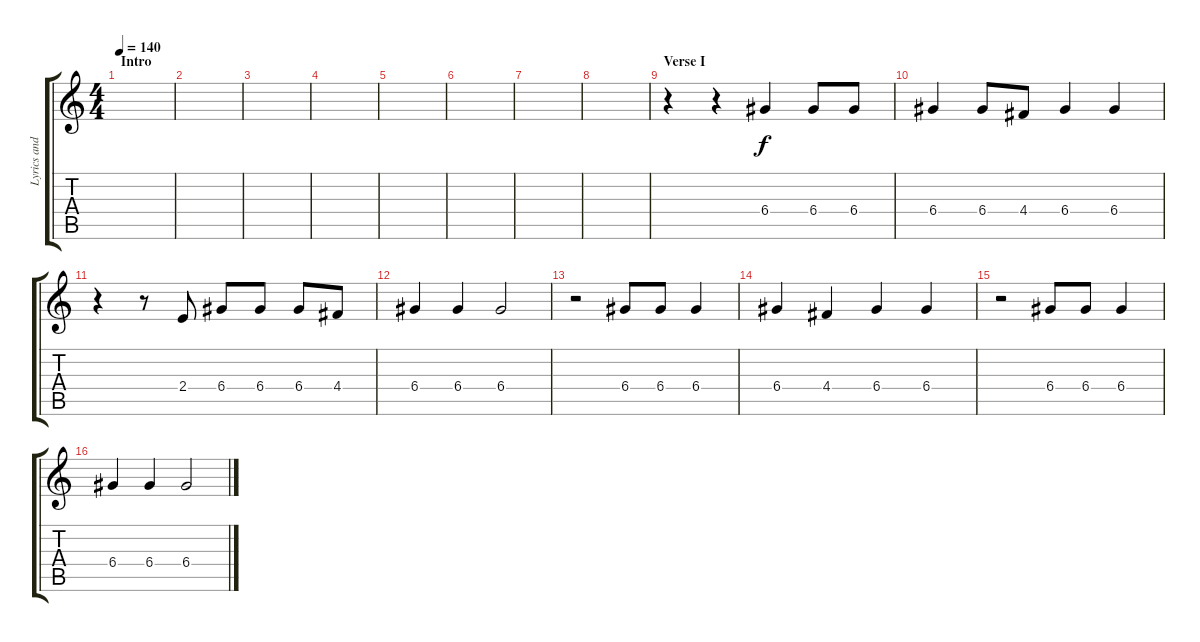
\track ("Lyrics and Backup Lyrics" "Lyrics and") {instrument acousticguitarnylon}
\staff {score tabs}
\tuning (E4 B3 G3 D3 A2 E2) {hide}
\ts (4 4)
\section ("" "Intro")
\tempo 140
\clef g2
\ks c
|
|
|
|
|
|
|
|
\section ("" "Verse I")
r.4 r.4 6.4.4 6.4.8 6.4.8 |
6.4.4 6.4.8 4.4.8 6.4.4 6.4.4 |
r.4 r.8 2.4.8 6.4.8 6.4.8 6.4.8 4.4.8 |
6.4.4 6.4.4 6.4.2 |
r.2 6.4.8 6.4.8 6.4.4 |
6.4.4 4.4.4 6.4.4 6.4.4 |
r.2 6.4.8 6.4.8 6.4.4 |
6.4.4 6.4.4 6.4.2
